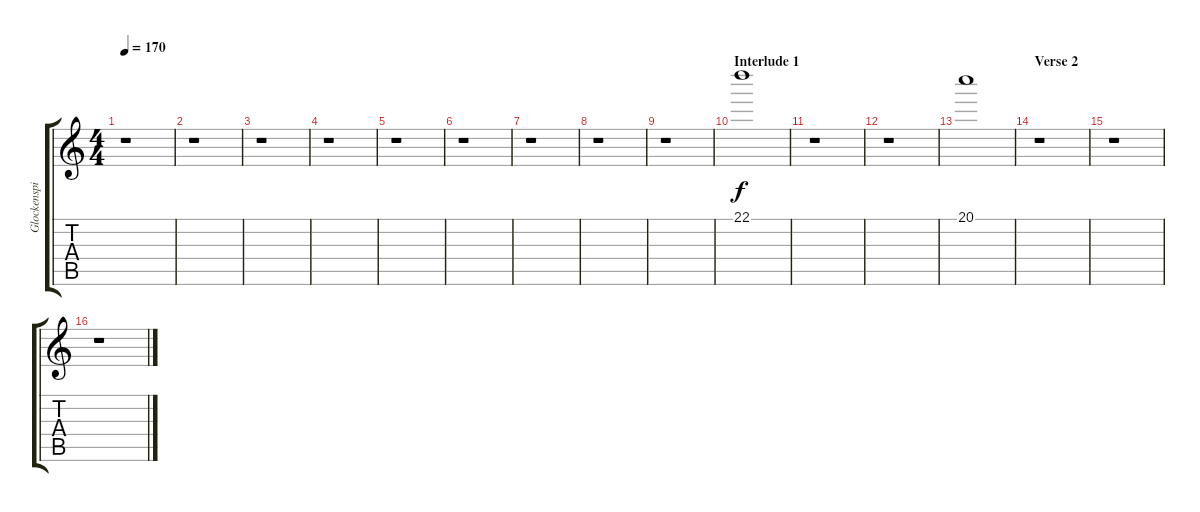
\track ("Glockenspiel" "Glockenspi") {instrument glockenspiel}
\staff {score tabs}
\tuning (E5 B4 G4 D4 A3 D3) {hide}
\ts (4 4)
\tempo 170
\clef g2
\ks c
r.1{dy f} |
r.1 |
r.1 |
r.1 |
r.1 |
r.1 |
r.1 |
r.1 |
r.1 |
\section ("" "Interlude 1")
22.1.1 |
r.1 |
r.1 |
20.1.1 |
\section ("" "Verse 2")
r.1 |
r.1 |
r.1
